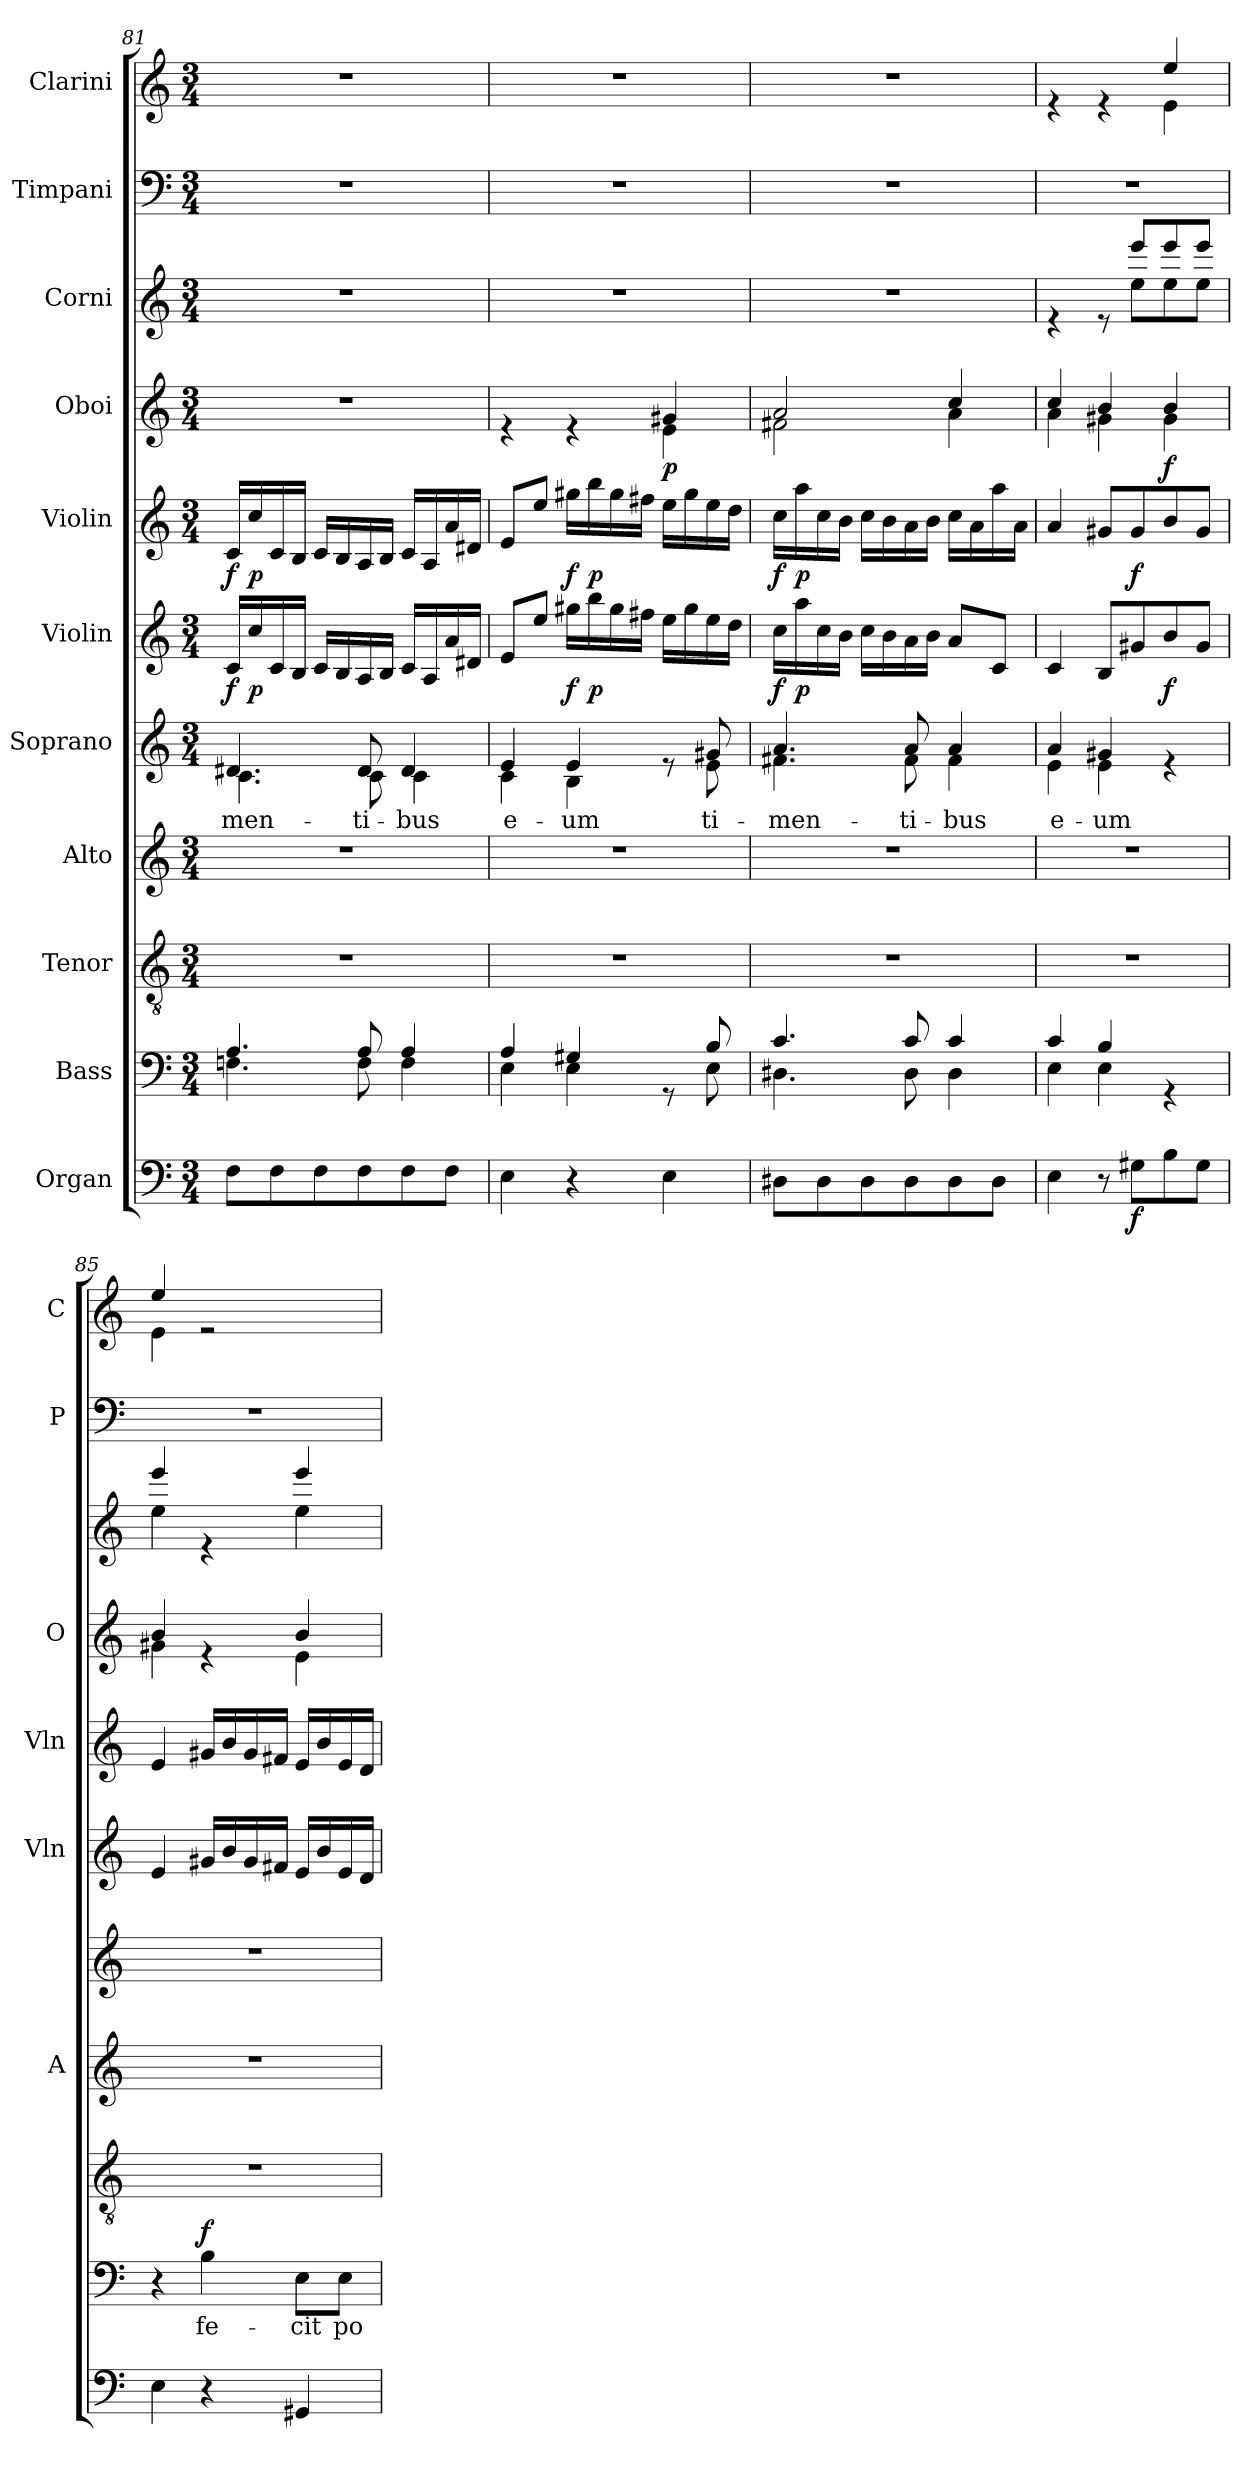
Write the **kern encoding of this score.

**kern	**dynam	**kern	**text	**dynam	**kern	**kern	**kern	**text	**kern	**dynam	**kern	**dynam	**kern	**dynam	**kern	**kern	**kern
*part11	*part11	*part10	*part10	*part10	*part9	*part8	*part7	*part7	*part6	*part6	*part5	*part5	*part4	*part4	*part3	*part2	*part1
*staff11	*staff11	*staff10	*staff10	*staff10	*staff9	*staff8	*staff7	*staff7	*staff6	*staff6	*staff5	*staff5	*staff4	*staff4	*staff3	*staff2	*staff1
*I"Organ	*	*I"Bass	*	*	*I"Tenor	*I"Alto	*I"Soprano	*	*I"Violin	*	*I"Violin	*	*I"Oboi	*	*I"Corni	*I"Timpani	*I"Clarini
*	*	*	*	*	*	*I'A	*	*	*I'Vln	*	*I'Vln	*	*I'O	*	*	*I'P	*I'C
!!LO:PB:g=z
*clefF4	*	*clefF4	*	*	*clefGv2	*clefG2	*clefG2	*	*clefG2	*	*clefG2	*	*clefG2	*	*clefG2	*clefF4	*clefG2
*	*	*	*	*	*	*	*	*	*	*	*	*	*	*	*ITrd7c12	*	*
*k[]	*	*k[]	*	*	*k[]	*k[]	*k[]	*	*k[]	*	*k[]	*	*k[]	*	*k[]	*k[]	*k[]
*M3/4	*	*M3/4	*	*	*M3/4	*M3/4	*M3/4	*	*M3/4	*	*M3/4	*	*M3/4	*	*M3/4	*M3/4	*M3/4
=81	=81	=81	=81	=81	=81	=81	=81	=81	=81	=81	=81	=81	=81	=81	=81	=81	=81
*	*	*^	*	*	*	*	*	*	*	*	*	*	*	*	*	*	*
!	!	!	!	!	!	!	!	!	!LO:LY:b	!	!LO:DY:b	!	!LO:DY:b	!	!	!	!	!
*	*	*	*	*	*	*	*	*^	*	*	*	*	*	*	*	*	*	*
8F\L	.	4.A/	4.Fn\	.	.	2.r	2.r	4.d#X/	4.c\	-men-	16c/LL	f	16c/LL	f	2.r	.	2.r	2.r	2.r
!	!	!	!	!	!	!	!	!	!	!	!	!LO:DY:b	!	!LO:DY:b	!	!	!	!	!
.	.	.	.	.	.	.	.	.	.	.	16cc/	p	16cc/	p	.	.	.	.	.
8F\	.	.	.	.	.	.	.	.	.	.	16c/	.	16c/	.	.	.	.	.	.
.	.	.	.	.	.	.	.	.	.	.	16B/JJ	.	16B/JJ	.	.	.	.	.	.
8F\	.	.	.	.	.	.	.	.	.	.	16c/LL	.	16c/LL	.	.	.	.	.	.
.	.	.	.	.	.	.	.	.	.	.	16B/	.	16B/	.	.	.	.	.	.
!	!	!	!	!	!	!	!	!	!	!LO:LY:b	!	!	!	!	!	!	!	!	!
8F\	.	8A/	8F\	.	.	.	.	8d#/	8c\	-ti-	16A/	.	16A/	.	.	.	.	.	.
.	.	.	.	.	.	.	.	.	.	.	16B/JJ	.	16B/JJ	.	.	.	.	.	.
!	!	!	!	!	!	!	!	!	!	!LO:LY:b	!	!	!	!	!	!	!	!	!
8F\	.	4A/	4F\	.	.	.	.	4d#/	4c\	-bus	16c/LL	.	16c/LL	.	.	.	.	.	.
.	.	.	.	.	.	.	.	.	.	.	16A/	.	16A/	.	.	.	.	.	.
8F\J	.	.	.	.	.	.	.	.	.	.	16a/	.	16a/	.	.	.	.	.	.
.	.	.	.	.	.	.	.	.	.	.	16d#X/JJ	.	16d#X/JJ	.	.	.	.	.	.
=82	=82	=82	=82	=82	=82	=82	=82	=82	=82	=82	=82	=82	=82	=82	=82	=82	=82	=82	=82
!	!	!	!	!	!	!	!	!	!	!LO:LY:b	!	!	!	!	!	!	!	!	!
*	*	*	*	*	*	*	*	*	*	*	*	*	*	*	*^	*	*	*	*
4E\	.	4A/	4E\	.	.	2.r	2.r	4e/	4c\	e-	8e/L	.	8e/L	.	4re	2ryy	.	2.r	2.r	2.r
.	.	.	.	.	.	.	.	.	.	.	8ee/J	.	8ee/J	.	.	.	.	.	.	.
!	!	!	!	!	!	!	!	!	!	!LO:LY:b	!	!LO:DY:b	!	!LO:DY:b	!	!	!	!	!	!
4r	.	4G#X/	4E\	.	.	.	.	4e/	4B\	-um	16gg#X\LL	f	16gg#X\LL	f	4re	.	.	.	.	.
!	!	!	!	!	!	!	!	!	!	!	!	!LO:DY:b	!	!LO:DY:b	!	!	!	!	!	!
.	.	.	.	.	.	.	.	.	.	.	16bb\	p	16bb\	p	.	.	.	.	.	.
.	.	.	.	.	.	.	.	.	.	.	16gg#\	.	16gg#\	.	.	.	.	.	.	.
.	.	.	.	.	.	.	.	.	.	.	16ff#X\JJ	.	16ff#X\JJ	.	.	.	.	.	.	.
!	!	!	!	!	!	!	!	!	!	!	!	!	!	!	!	!	!LO:DY:b	!	!	!
4E\	.	8rGG	8ryy	.	.	.	.	8re	8ryy	.	16ee\LL	.	16ee\LL	.	4g#X/	4e\	p	.	.	.
.	.	.	.	.	.	.	.	.	.	.	16gg#\	.	16gg#\	.	.	.	.	.	.	.
!	!	!	!	!	!	!	!	!	!	!LO:LY:b	!	!	!	!	!	!	!	!	!	!
.	.	8B/	8E\	.	.	.	.	8g#X/	8e\	ti-	16ee\	.	16ee\	.	.	.	.	.	.	.
.	.	.	.	.	.	.	.	.	.	.	16dd\JJ	.	16dd\JJ	.	.	.	.	.	.	.
=83	=83	=83	=83	=83	=83	=83	=83	=83	=83	=83	=83	=83	=83	=83	=83	=83	=83	=83	=83	=83
!	!	!	!	!	!	!	!	!	!	!LO:LY:b	!	!LO:DY:b	!	!LO:DY:b	!	!	!	!	!	!
8D#X\L	.	4.c/	4.D#X\	.	.	2.r	2.r	4.a/	4.f#X\	-men-	16cc\LL	f	16cc\LL	f	2a/	2f#X\	.	2.r	2.r	2.r
!	!	!	!	!	!	!	!	!	!	!	!	!LO:DY:b	!	!LO:DY:b	!	!	!	!	!	!
.	.	.	.	.	.	.	.	.	.	.	16aa\	p	16aa\	p	.	.	.	.	.	.
8D#\	.	.	.	.	.	.	.	.	.	.	16cc\	.	16cc\	.	.	.	.	.	.	.
.	.	.	.	.	.	.	.	.	.	.	16b\JJ	.	16b\JJ	.	.	.	.	.	.	.
8D#\	.	.	.	.	.	.	.	.	.	.	16cc\LL	.	16cc\LL	.	.	.	.	.	.	.
.	.	.	.	.	.	.	.	.	.	.	16b\	.	16b\	.	.	.	.	.	.	.
!	!	!	!	!	!	!	!	!	!	!LO:LY:b	!	!	!	!	!	!	!	!	!	!
8D#\	.	8c/	8D#\	.	.	.	.	8a/	8f#\	-ti-	16a\	.	16a\	.	.	.	.	.	.	.
.	.	.	.	.	.	.	.	.	.	.	16b\JJ	.	16b\JJ	.	.	.	.	.	.	.
!	!	!	!	!	!	!	!	!	!	!LO:LY:b	!	!	!	!	!	!	!	!	!	!
8D#\	.	4c/	4D#\	.	.	.	.	4a/	4f#\	-bus	8a/L	.	16cc\LL	.	4cc/	4a\	.	.	.	.
.	.	.	.	.	.	.	.	.	.	.	.	.	16a\	.	.	.	.	.	.	.
8D#\J	.	.	.	.	.	.	.	.	.	.	8c/J	.	16aa\	.	.	.	.	.	.	.
.	.	.	.	.	.	.	.	.	.	.	.	.	16a\JJ	.	.	.	.	.	.	.
=84	=84	=84	=84	=84	=84	=84	=84	=84	=84	=84	=84	=84	=84	=84	=84	=84	=84	=84	=84	=84
!	!	!	!	!	!	!	!	!	!	!LO:LY:b	!	!	!	!	!	!	!	!	!	!
*	*	*	*	*	*	*	*	*	*	*	*	*	*	*	*	*	*	*^	*	*^
4E\	.	4c/	4E\	.	.	2.r	2.r	4a/	4e\	e-	4c/	.	4a/	.	4cc/	4a\	.	4re	4.ryy	2.r	4re	2ryy
!	!	!	!	!	!	!	!	!	!	!LO:LY:b	!	!	!	!	!	!	!	!	!	!	!	!
8r	.	4B/	4E\	.	.	.	.	4g#X/	4e\	-um	8B/L	.	8g#X/L	.	4b/	4g#X\	.	8re	.	.	4re	.
!	!LO:DY:b	!	!	!	!	!	!	!	!	!	!	!	!	!LO:DY:b	!	!	!	!	!	!	!	!
8G#X\L	f	.	.	.	.	.	.	.	.	.	8g#X/	.	8g#/	f	.	.	.	8ee/L	8e\L	.	.	.
!	!	!	!	!	!	!	!	!	!	!	!	!LO:DY:b	!	!	!	!	!LO:DY:b	!	!	!	!	!
8B\	.	4rGG	4ryy	.	.	.	.	4re	4ryy	.	8b/	f	8b/	.	4b/	4g#\	f	8ee/	8e\	.	4ee/	4e\
8G#\J	.	.	.	.	.	.	.	.	.	.	8g#/J	.	8g#/J	.	.	.	.	8ee/J	8e\J	.	.	.
*	*	*v	*v	*	*	*	*	*v	*v	*	*	*	*	*	*	*	*	*	*	*	*	*
!!LO:PB:g=z	!!
=85	=85	=85	=85	=85	=85	=85	=85	=85	=85	=85	=85	=85	=85	=85	=85	=85	=85	=85	=85	=85
4E\	.	4r	.	.	2.r	2.r	2.r	.	4e/	.	4e/	.	4b/	4g#X\	.	4ee/	4e\	2.r	4ee/	4e\
!	!	!	!LO:LY:b	!LO:DY:b	!	!	!	!	!	!	!	!	!	!	!	!	!	!	!	!
4r	.	4B\	fe-	f	.	.	.	.	16g#X/LL	.	16g#X/LL	.	4re	4ryy	.	4re	4ryy	.	2re	2ryy
.	.	.	.	.	.	.	.	.	16b/	.	16b/	.	.	.	.	.	.	.	.	.
.	.	.	.	.	.	.	.	.	16g#/	.	16g#/	.	.	.	.	.	.	.	.	.
.	.	.	.	.	.	.	.	.	16f#X/JJ	.	16f#X/JJ	.	.	.	.	.	.	.	.	.
!	!	!	!LO:LY:b	!	!	!	!	!	!	!	!	!	!	!	!	!	!	!	!	!
4GG#X/	.	8E\L	-cit	.	.	.	.	.	16e/LL	.	16e/LL	.	4b/	4e\	.	4ee/	4e\	.	.	.
.	.	.	.	.	.	.	.	.	16b/	.	16b/	.	.	.	.	.	.	.	.	.
!	!	!	!LO:LY:b	!	!	!	!	!	!	!	!	!	!	!	!	!	!	!	!	!
.	.	8E\J	po-	.	.	.	.	.	16e/	.	16e/	.	.	.	.	.	.	.	.	.
.	.	.	.	.	.	.	.	.	16d/JJ	.	16d/JJ	.	.	.	.	.	.	.	.	.
*	*	*	*	*	*	*	*	*	*	*	*	*	*v	*v	*	*	*	*	*v	*v
*	*	*	*	*	*	*	*	*	*	*	*	*	*	*	*v	*v	*	*
=	=	=	=	=	=	=	=	=	=	=	=	=	=	=	=	=	=
*-	*-	*-	*-	*-	*-	*-	*-	*-	*-	*-	*-	*-	*-	*-	*-	*-	*-
